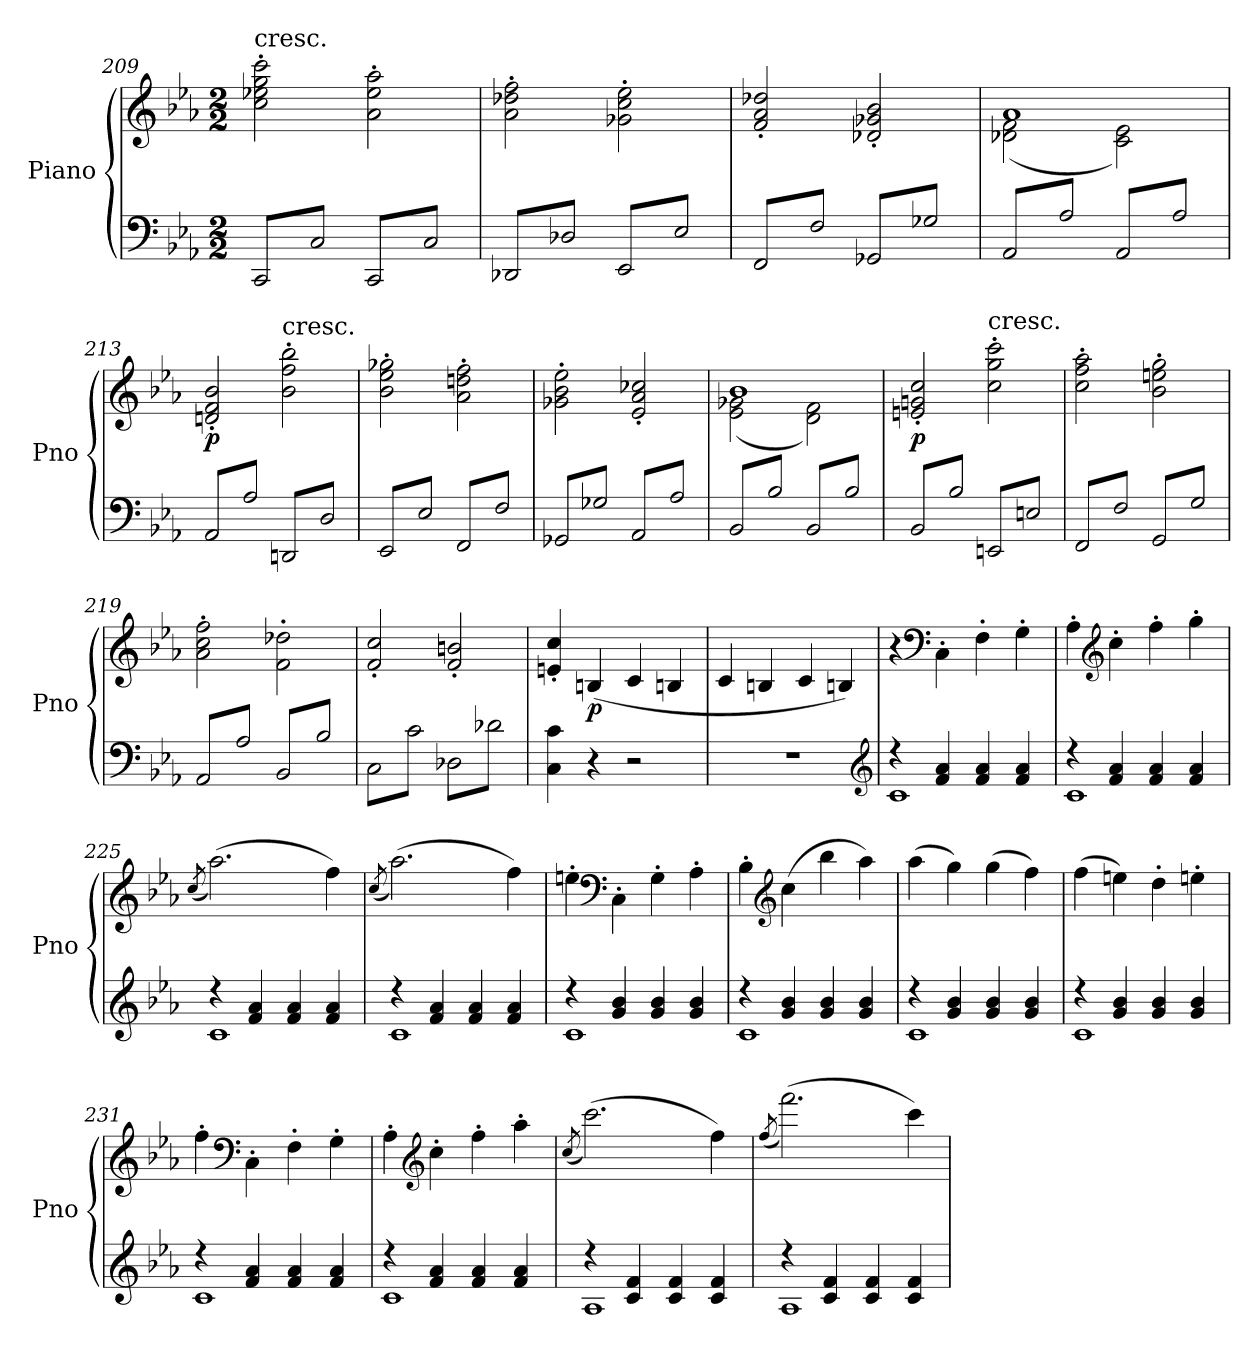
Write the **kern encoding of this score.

**kern	**kern	**dynam
*part2	*part1	*part1
*staff2	*staff1	*staff1
*I"Piano	*I"Piano	*
*I'Pno	*I'Pno	*
*clefF4	*clefG2	*
*k[b-e-a-]	*k[b-e-a-]	*
*M2/2	*M2/2	*
=209	=209	=209
!	!LO:TX:a:t=cresc.	!
*tremolo	*	*
8CCL	2cc' 2ee-X' 2gg' 2ccc'	.
8C	.	.
8CC	.	.
8CJ	.	.
8CCL	2a-' 2ee-' 2aa-'	.
8C	.	.
8CC	.	.
8CJ	.	.
=210	=210	=210
8DD-XL	2a-' 2dd-X' 2ff'	.
8D-X	.	.
8DD-X	.	.
8D-XJ	.	.
8EE-L	2g-X' 2cc' 2ee-'	.
8E-	.	.
8EE-	.	.
8E-J	.	.
=211	=211	=211
8FFL	2f' 2a-' 2dd-X'	.
8F	.	.
8FF	.	.
8FJ	.	.
8GG-XL	2d-X' 2g-X' 2b-'	.
8G-X	.	.
8GG-X	.	.
8G-XJ	.	.
=212	=212	=212
*	*^	*
8AA-/L	1a-	(2d-X 2f	.
8A-/	.	.	.
8AA-/	.	.	.
8A-/J	.	.	.
8AA-/L	.	2c 2e-)	.
8A-/	.	.	.
8AA-/	.	.	.
8A-/J	.	.	.
*	*v	*v	*
=213	=213	=213
8AA-/L	2dn' 2f' 2b-'	p
8A-/	.	.
8AA-/	.	.
8A-/J	.	.
!	!LO:TX:a:t=cresc.	!
8DDnL	2b-' 2ff' 2bb-'	.
8D	.	.
8DDn	.	.
8DJ	.	.
=214	=214	=214
8EE-L	2b-' 2ee-' 2gg-X'	.
8E-	.	.
8EE-	.	.
8E-J	.	.
8FFL	2a-' 2ddn' 2ff'	.
8F	.	.
8FF	.	.
8FJ	.	.
=215	=215	=215
8GG-XL	2g-X' 2b-' 2ee-'	.
8G-X	.	.
8GG-X	.	.
8G-XJ	.	.
8AA-/L	2e-' 2a-' 2cc-X'	.
8A-/	.	.
8AA-/	.	.
8A-/J	.	.
=216	=216	=216
*	*^	*
8BB-/L	1b-	(2e- 2g-X	.
8B-/	.	.	.
8BB-/	.	.	.
8B-/J	.	.	.
8BB-/L	.	2d 2f)	.
8B-/	.	.	.
8BB-/	.	.	.
8B-/J	.	.	.
*	*v	*v	*
=217	=217	=217
8BB-/L	2en' 2gn' 2cc'	p
8B-/	.	.
8BB-/	.	.
8B-/J	.	.
!	!LO:TX:a:t=cresc.	!
8EEnL	2cc' 2gg' 2ccc'	.
8En	.	.
8EEn	.	.
8EnJ	.	.
=218	=218	=218
8FFL	2cc' 2ff' 2aa-'	.
8F	.	.
8FF	.	.
8FJ	.	.
8GGL	2b-' 2een' 2gg'	.
8G	.	.
8GG	.	.
8GJ	.	.
=219	=219	=219
8AA-/L	2a-' 2cc' 2ff'	.
8A-/	.	.
8AA-/	.	.
8A-/J	.	.
8BB-/L	2f'\ 2dd-X'\	.
8B-/	.	.
8BB-/	.	.
8B-/J	.	.
=220	=220	=220
8CL	2f' 2cc'	.
8c	.	.
8C	.	.
8cJ	.	.
8D-XL	2f' 2bn'	.
8d-X	.	.
8D-X	.	.
8d-XJ	.	.
*Xtremolo	*	*
=221	=221	=221
4C 4c	4en' 4cc'	.
.	.	.
4r	(4Bn	p
2r	4c	.
.	4Bn	.
=222	=222	=222
1r	4c	.
.	4Bn	.
.	4c	.
.	4Bn)	.
*clefG2	*	*
=223	=223	=223
*^	*	*
4r	1c	4r	.
*	*	*clefF4	*
4f 4a-	.	4C'\	.
4f 4a-	.	4F'	.
4f 4a-	.	4G'	.
=224	=224	=224	=224
4r	1c	4A-'	.
*	*	*clefG2	*
4f 4a-	.	4cc'	.
4f 4a-	.	4ff'	.
4f 4a-	.	4gg'	.
=225	=225	=225	=225
.	.	(8qcc	.
4r	1c	(2.aa-)	.
4f 4a-	.	.	.
4f 4a-	.	.	.
4f 4a-	.	4ff)	.
=226	=226	=226	=226
.	.	(8qcc	.
4r	1c	(2.aa-)	.
4f 4a-	.	.	.
4f 4a-	.	.	.
4f 4a-	.	4ff)	.
=227	=227	=227	=227
4r	1c	4een'	.
*	*	*clefF4	*
4g 4b-	.	4C'\	.
4g 4b-	.	4G'	.
4g 4b-	.	4A-'	.
=228	=228	=228	=228
4r	1c	4B-'	.
*	*	*clefG2	*
4g 4b-	.	(4cc	.
4g 4b-	.	4bb-	.
4g 4b-	.	4aa-)	.
=229	=229	=229	=229
4r	1c	(4aa-	.
4g 4b-	.	4gg)	.
4g 4b-	.	(4gg	.
4g 4b-	.	4ff)	.
=230	=230	=230	=230
4r	1c	(4ff	.
4g 4b-	.	4een)	.
4g 4b-	.	4dd'	.
4g 4b-	.	4een'	.
=231	=231	=231	=231
4r	1c	4ff'	.
*	*	*clefF4	*
4f 4a-	.	4C'\	.
4f 4a-	.	4F'	.
4f 4a-	.	4G'	.
=232	=232	=232	=232
4r	1c	4A-'	.
*	*	*clefG2	*
4f 4a-	.	4cc'	.
4f 4a-	.	4ff'	.
4f 4a-	.	4aa-'	.
=233	=233	=233	=233
.	.	(8qcc	.
4r	1A-	(2.ccc)	.
4c 4f	.	.	.
4c 4f	.	.	.
4c 4f	.	4ff)	.
=234	=234	=234	=234
.	.	(8qff	.
4r	1A-	(2.fff)	.
4c 4f	.	.	.
4c 4f	.	.	.
4c 4f	.	4ccc)	.
*v	*v	*	*
=	=	=
*-	*-	*-
